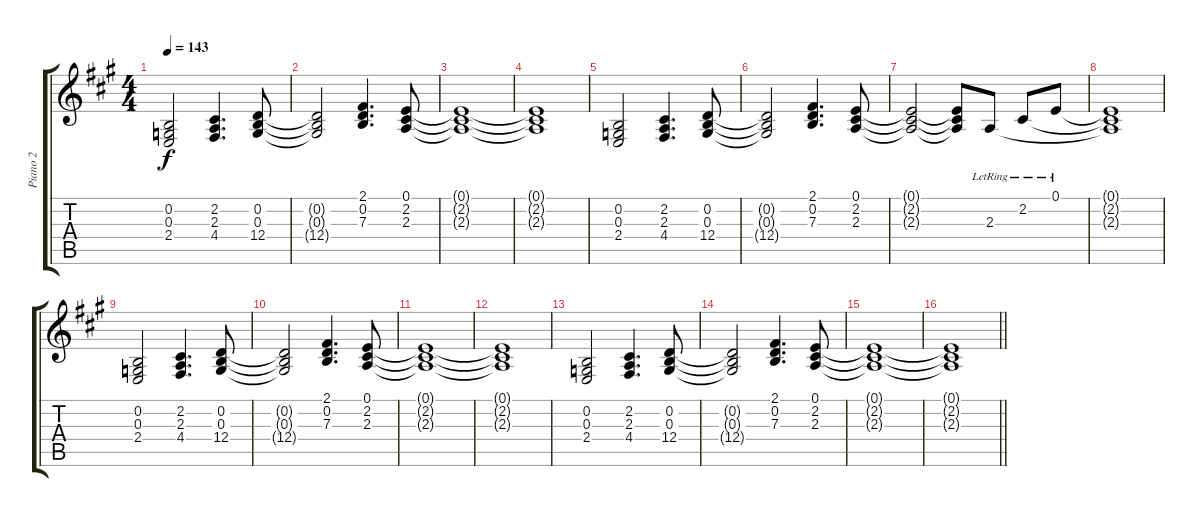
\track ("Piano 2" "Piano 2") {instrument electricpiano2}
\staff {score tabs}
\tuning (E4 B3 G3 D3 A2 E2) {hide}
\ts (4 4)
\tempo 143
\clef g2
\ks a
(0.2 0.3 2.4).2{dy f} (2.2 2.3 4.4).4{d} (0.2 0.3 12.4).8 |
(0.2{t} 0.3{t} 12.4{t}).2 (2.1 0.2 7.3).4{d} (0.1 2.2 2.3).8 |
(0.1{t} 2.2{t} 2.3{t}).1 |
(0.1{t} 2.2{t} 2.3{t}).1 |
(0.2 0.3 2.4).2 (2.2 2.3 4.4).4{d} (0.2 0.3 12.4).8 |
(0.2{t} 0.3{t} 12.4{t}).2 (2.1 0.2 7.3).4{d} (0.1 2.2 2.3).8 |
(0.1{t} 2.2{t} 2.3{t}).2{volume 7} (0.1{t} 2.2{t} 2.3{t}).8{volume 13} 2.3{lr}.8 2.2{lr}.8{volume 13} 0.1{lr}.8{volume 13} |
(0.1{t} 2.2{t} 2.3{t}).1 |
(0.2 0.3 2.4).2 (2.2 2.3 4.4).4{d} (0.2 0.3 12.4).8 |
(0.2{t} 0.3{t} 12.4{t}).2 (2.1 0.2 7.3).4{d} (0.1 2.2 2.3).8 |
(0.1{t} 2.2{t} 2.3{t}).1 |
(0.1{t} 2.2{t} 2.3{t}).1 |
(0.2 0.3 2.4).2 (2.2 2.3 4.4).4{d} (0.2 0.3 12.4).8 |
(0.2{t} 0.3{t} 12.4{t}).2 (2.1 0.2 7.3).4{d} (0.1 2.2 2.3).8 |
(0.1{t} 2.2{t} 2.3{t}).1 |
\barLineRight lightlight
(0.1{t} 2.2{t} 2.3{t}).1
